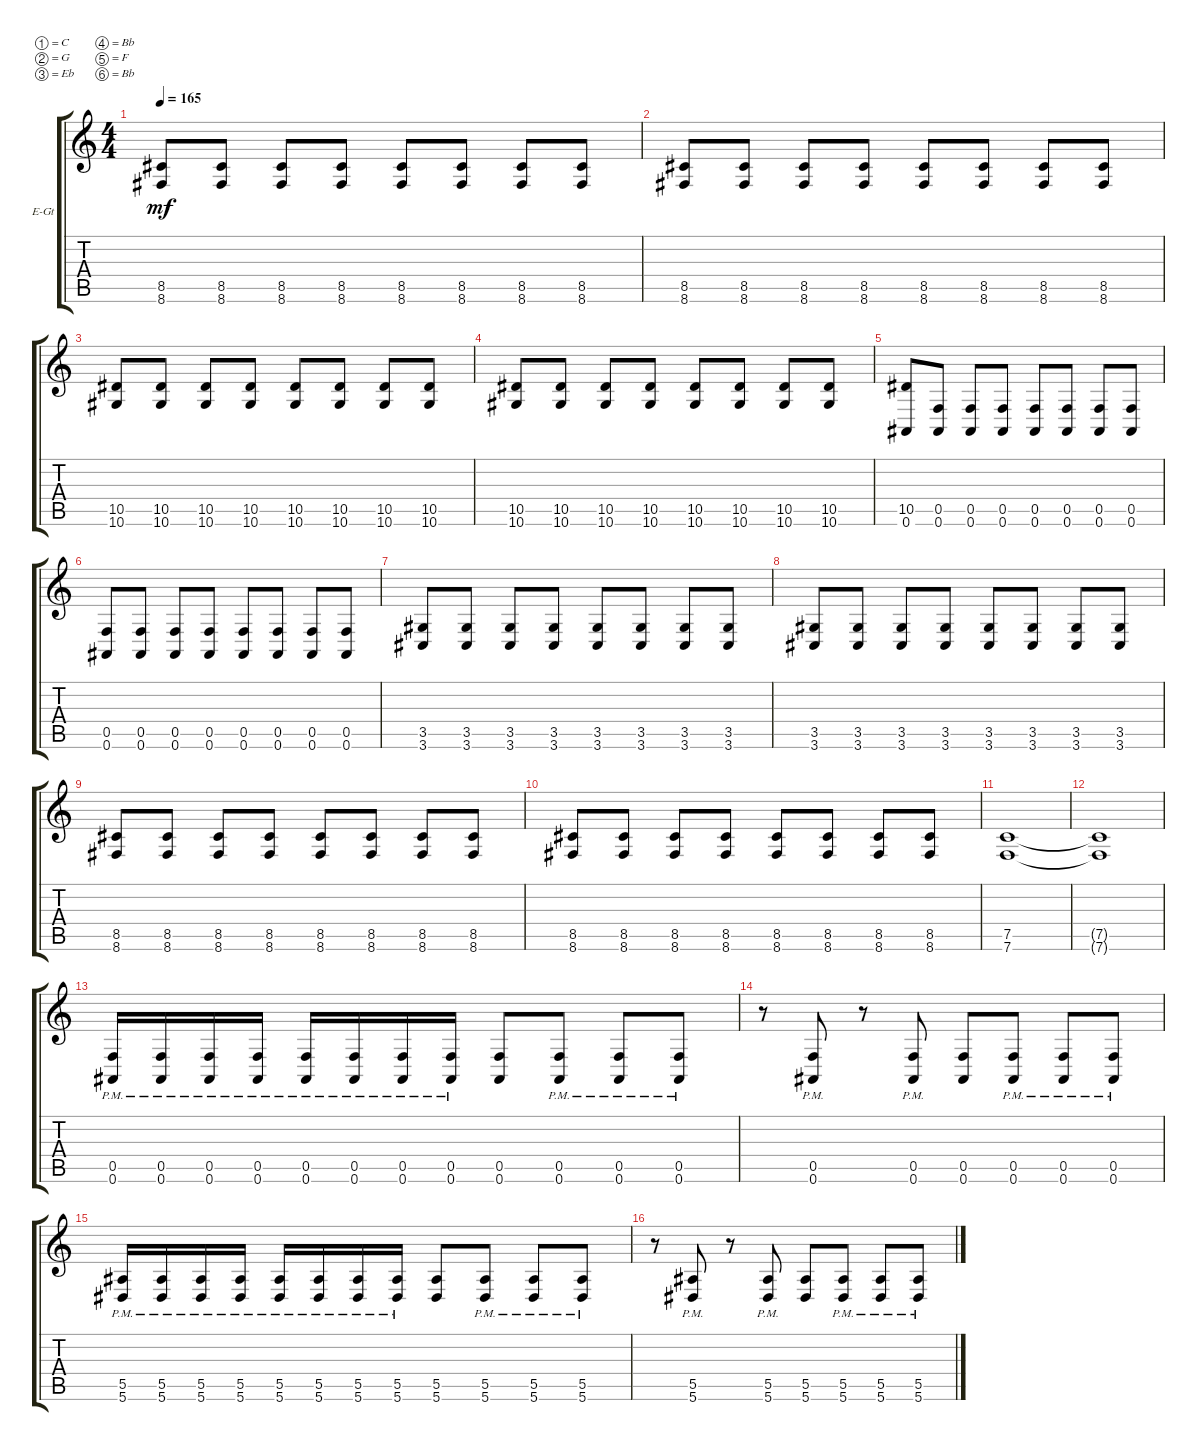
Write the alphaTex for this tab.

\bracketExtendMode groupsimilarinstruments
\firstSystemTrackNameOrientation horizontal
\otherSystemsTrackNameOrientation horizontal
\track ("Electric Guitar 2" "E-Gt") {instrument distortionguitar}
\staff {score tabs}
\tuning (C4 G3 Eb3 Bb2 F2 Bb1)
\ts (4 4)
\tempo 165
\clef g2
\ks c
(8.6 8.5).8{dy mf} (8.6 8.5).8 (8.6 8.5).8 (8.6 8.5).8 (8.6 8.5).8 (8.6 8.5).8 (8.6 8.5).8 (8.6 8.5).8 |
(8.6 8.5).8 (8.6 8.5).8 (8.6 8.5).8 (8.6 8.5).8 (8.6 8.5).8 (8.6 8.5).8 (8.6 8.5).8 (8.6 8.5).8 |
(10.6 10.5).8 (10.6 10.5).8 (10.6 10.5).8 (10.6 10.5).8 (10.6 10.5).8 (10.6 10.5).8 (10.6 10.5).8 (10.6 10.5).8 |
(10.6 10.5).8 (10.6 10.5).8 (10.6 10.5).8 (10.6 10.5).8 (10.6 10.5).8 (10.6 10.5).8 (10.6 10.5).8 (10.6 10.5).8 |
(0.6 10.5).8 (0.6 0.5).8 (0.6 0.5).8 (0.6 0.5).8 (0.6 0.5).8 (0.6 0.5).8 (0.6 0.5).8 (0.6 0.5).8 |
(0.6 0.5).8 (0.6 0.5).8 (0.6 0.5).8 (0.6 0.5).8 (0.6 0.5).8 (0.6 0.5).8 (0.6 0.5).8 (0.6 0.5).8 |
(3.6 3.5).8 (3.6 3.5).8 (3.6 3.5).8 (3.6 3.5).8 (3.6 3.5).8 (3.6 3.5).8 (3.6 3.5).8 (3.6 3.5).8 |
(3.6 3.5).8 (3.6 3.5).8 (3.6 3.5).8 (3.6 3.5).8 (3.6 3.5).8 (3.6 3.5).8 (3.6 3.5).8 (3.6 3.5).8 |
(8.6 8.5).8 (8.6 8.5).8 (8.6 8.5).8 (8.6 8.5).8 (8.6 8.5).8 (8.6 8.5).8 (8.6 8.5).8 (8.6 8.5).8 |
(8.6 8.5).8 (8.6 8.5).8 (8.6 8.5).8 (8.6 8.5).8 (8.6 8.5).8 (8.6 8.5).8 (8.6 8.5).8 (8.6 8.5).8 |
(7.6 7.5).1 |
(7.6{t} 7.5{t}).1 |
(0.6{pm} 0.5{pm}).16 (0.6{pm} 0.5{pm}).16 (0.6{pm} 0.5{pm}).16 (0.6{pm} 0.5{pm}).16 (0.6{pm} 0.5{pm}).16 (0.6{pm} 0.5{pm}).16 (0.6{pm} 0.5{pm}).16 (0.6{pm} 0.5{pm}).16 (0.6 0.5).8 (0.6{pm} 0.5{pm}).8 (0.6{pm} 0.5{pm}).8 (0.6{pm} 0.5{pm}).8 |
r.8 (0.6{pm} 0.5{pm}).8 r.8 (0.6{pm} 0.5{pm}).8 (0.6 0.5).8 (0.6{pm} 0.5{pm}).8 (0.6{pm} 0.5{pm}).8 (0.6{pm} 0.5{pm}).8 |
(5.6{pm} 5.5{pm}).16 (5.6{pm} 5.5{pm}).16 (5.6{pm} 5.5{pm}).16 (5.6{pm} 5.5{pm}).16 (5.6{pm} 5.5{pm}).16 (5.6{pm} 5.5{pm}).16 (5.6{pm} 5.5{pm}).16 (5.6{pm} 5.5{pm}).16 (5.6 5.5).8 (5.6{pm} 5.5{pm}).8 (5.6{pm} 5.5{pm}).8 (5.6{pm} 5.5{pm}).8 |
r.8 (5.6{pm} 5.5{pm}).8 r.8 (5.6{pm} 5.5{pm}).8 (5.6 5.5).8 (5.6{pm} 5.5{pm}).8 (5.6{pm} 5.5{pm}).8 (5.6{pm} 5.5{pm}).8
